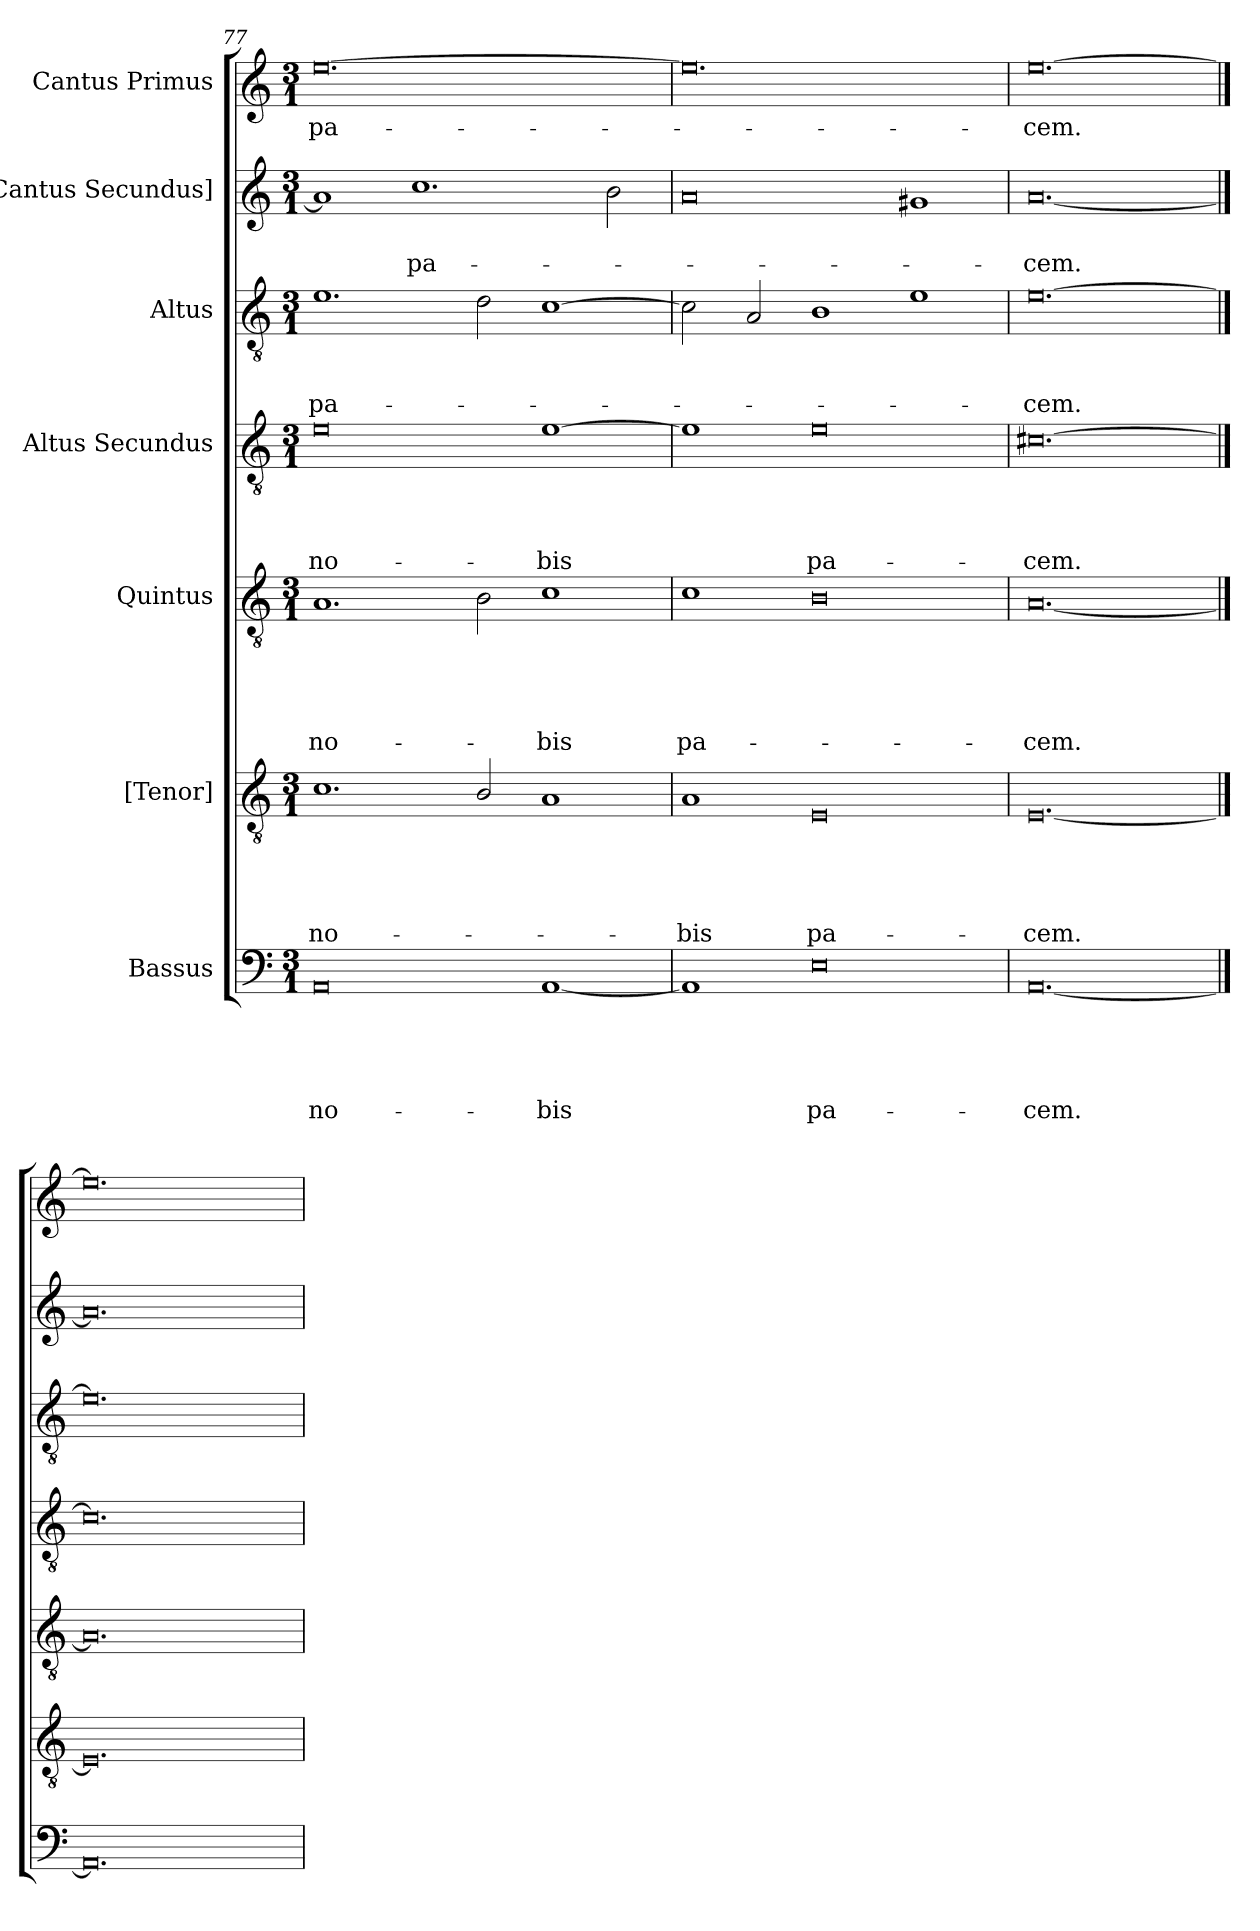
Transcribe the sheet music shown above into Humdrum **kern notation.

**kern	**text	**text	**text	**text	**text	**kern	**text	**text	**text	**text	**text	**kern	**text	**text	**text	**text	**text	**kern	**text	**text	**text	**text	**kern	**text	**text	**text	**kern	**text	**text	**kern	**text
*part7	*part7	*part7	*part7	*part7	*part7	*part6	*part6	*part6	*part6	*part6	*part6	*part5	*part5	*part5	*part5	*part5	*part5	*part4	*part4	*part4	*part4	*part4	*part3	*part3	*part3	*part3	*part2	*part2	*part2	*part1	*part1
*staff7	*staff7	*staff7	*staff7	*staff7	*staff7	*staff6	*staff6	*staff6	*staff6	*staff6	*staff6	*staff5	*staff5	*staff5	*staff5	*staff5	*staff5	*staff4	*staff4	*staff4	*staff4	*staff4	*staff3	*staff3	*staff3	*staff3	*staff2	*staff2	*staff2	*staff1	*staff1
*I"Bassus	*	*	*	*	*	*I"[Tenor]	*	*	*	*	*	*I"Quintus	*	*	*	*	*	*I"Altus Secundus	*	*	*	*	*I"Altus	*	*	*	*I"[Cantus Secundus]	*	*	*I"Cantus Primus	*
*clefF4	*	*	*	*	*	*clefGv2	*	*	*	*	*	*clefGv2	*	*	*	*	*	*clefGv2	*	*	*	*	*clefGv2	*	*	*	*clefG2	*	*	*clefG2	*
*k[]	*	*	*	*	*	*k[]	*	*	*	*	*	*k[]	*	*	*	*	*	*k[]	*	*	*	*	*k[]	*	*	*	*k[]	*	*	*k[]	*
*M3/1	*	*	*	*	*	*M3/1	*	*	*	*	*	*M3/1	*	*	*	*	*	*M3/1	*	*	*	*	*M3/1	*	*	*	*M3/1	*	*	*M3/1	*
=77	=77	=77	=77	=77	=77	=77	=77	=77	=77	=77	=77	=77	=77	=77	=77	=77	=77	=77	=77	=77	=77	=77	=77	=77	=77	=77	=77	=77	=77	=77	=77
0AA/	.	.	.	.	no-	1.c\	.	.	.	.	no-	1.A/	.	.	.	.	no-	0e\	.	.	.	no-	1.e\	.	.	pa-	1a/]	.	.	[0.ee\	pa-
.	.	.	.	.	.	.	.	.	.	.	.	.	.	.	.	.	.	.	.	.	.	.	.	.	.	.	1.cc\	.	pa-	.	.
.	.	.	.	.	.	2B/	.	.	.	.	.	2B\	.	.	.	.	.	.	.	.	.	.	2d\	.	.	.	.	.	.	.	.
[1AA/	.	.	.	.	-bis	1A/	.	.	.	.	.	1c\	.	.	.	.	-bis	[1e\	.	.	.	-bis	[1c\	.	.	.	.	.	.	.	.
.	.	.	.	.	.	.	.	.	.	.	.	.	.	.	.	.	.	.	.	.	.	.	.	.	.	.	2b\	.	.	.	.
=78	=78	=78	=78	=78	=78	=78	=78	=78	=78	=78	=78	=78	=78	=78	=78	=78	=78	=78	=78	=78	=78	=78	=78	=78	=78	=78	=78	=78	=78	=78	=78
1AA/]	.	.	.	.	.	1A/	.	.	.	.	-bis	1c\	.	.	.	.	pa-	1e\]	.	.	.	.	2c\]	.	.	.	0a/	.	.	0.ee\]	.
.	.	.	.	.	.	.	.	.	.	.	.	.	.	.	.	.	.	.	.	.	.	.	2A/	.	.	.	.	.	.	.	.
0E\	.	.	.	.	pa-	0E/	.	.	.	.	pa-	0B\	.	.	.	.	.	0e\	.	.	.	pa-	1B\	.	.	.	.	.	.	.	.
.	.	.	.	.	.	.	.	.	.	.	.	.	.	.	.	.	.	.	.	.	.	.	1e\	.	.	.	1g#X/	.	.	.	.
=79	=79	=79	=79	=79	=79	=79	=79	=79	=79	=79	=79	=79	=79	=79	=79	=79	=79	=79	=79	=79	=79	=79	=79	=79	=79	=79	=79	=79	=79	=79	=79
[0.AA/	.	.	.	.	-cem.	[0.E/	.	.	.	.	-cem.	[0.A/	.	.	.	.	-cem.	[0.c#X\	.	.	.	-cem.	[0.e\	.	.	-cem.	[0.a/	.	-cem.	[0.ee\	-cem.
==80	==80	==80	==80	==80	==80	==80	==80	==80	==80	==80	==80	==80	==80	==80	==80	==80	==80	==80	==80	==80	==80	==80	==80	==80	==80	==80	==80	==80	==80	==80	==80
0.AA/]	.	.	.	.	.	0.E/]	.	.	.	.	.	0.A/]	.	.	.	.	.	0.c#\]	.	.	.	.	0.e\]	.	.	.	0.a/]	.	.	0.ee\]	.
=	=	=	=	=	=	=	=	=	=	=	=	=	=	=	=	=	=	=	=	=	=	=	=	=	=	=	=	=	=	=	=
*-	*-	*-	*-	*-	*-	*-	*-	*-	*-	*-	*-	*-	*-	*-	*-	*-	*-	*-	*-	*-	*-	*-	*-	*-	*-	*-	*-	*-	*-	*-	*-
